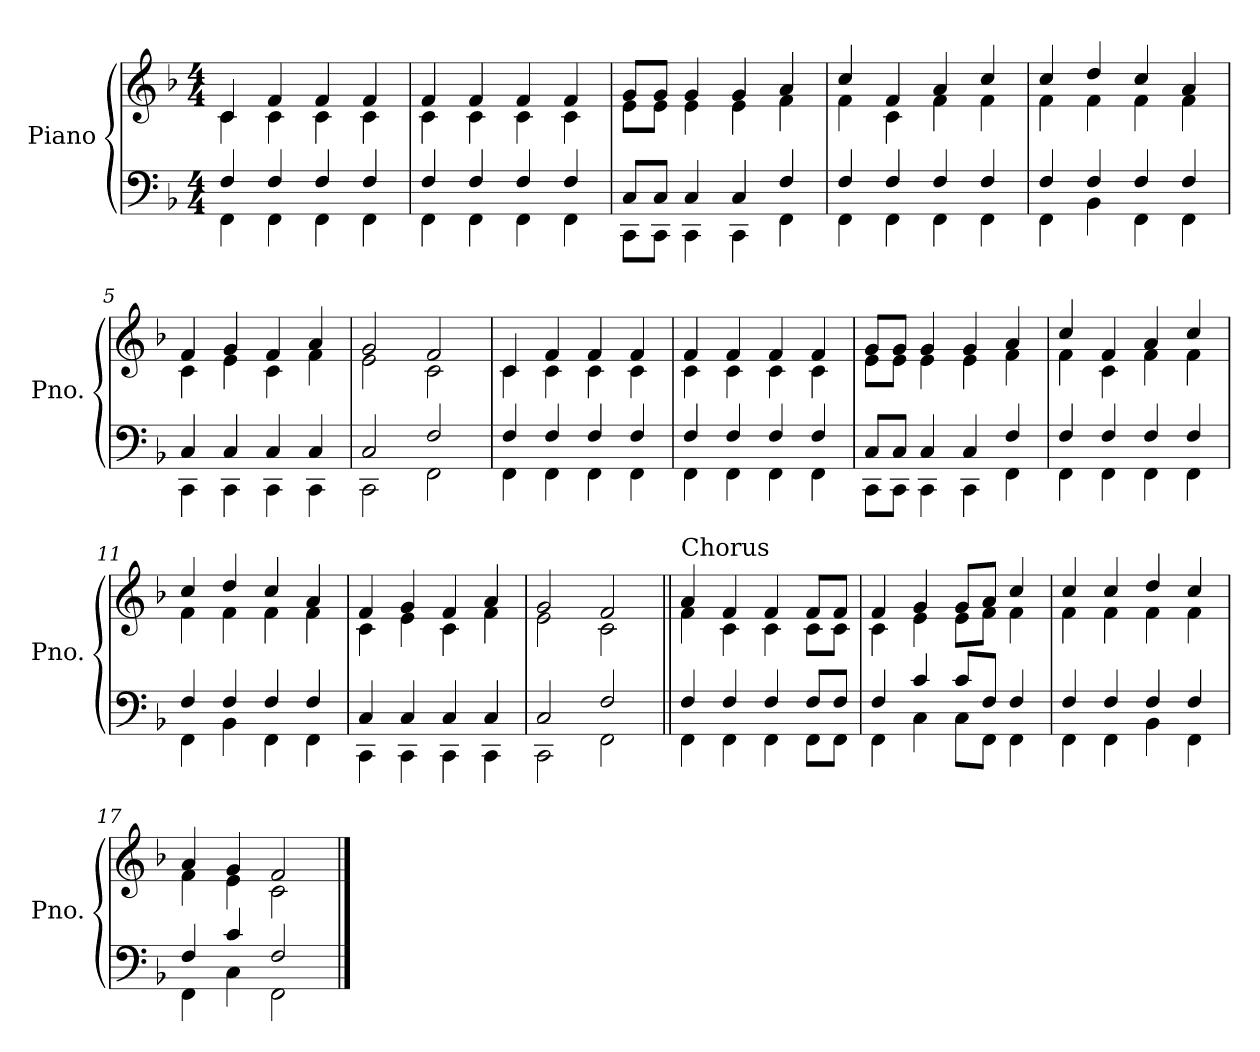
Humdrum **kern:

**kern	**kern
*part1	*part1
*staff2	*staff1
*I"Piano	*
*I'Pno.	*
*clefF4	*clefG2
*k[b-]	*k[b-]
*M4/4	*M4/4
=	=
*^	*^
4F/	4FF\	4c/	4c\
4F/	4FF\	4f/	4c\
4F/	4FF\	4f/	4c\
4F/	4FF\	4f/	4c\
=1	=1	=1	=1
4F/	4FF\	4f/	4c\
4F/	4FF\	4f/	4c\
4F/	4FF\	4f/	4c\
4F/	4FF\	4f/	4c\
=2	=2	=2	=2
8C/L	8CC\L	8g/L	8e\L
8C/J	8CC\J	8g/J	8e\J
4C/	4CC\	4g/	4e\
4C/	4CC\	4g/	4e\
4F/	4FF\	4a/	4f\
=3	=3	=3	=3
4F/	4FF\	4cc/	4f\
4F/	4FF\	4f/	4c\
4F/	4FF\	4a/	4f\
4F/	4FF\	4cc/	4f\
=4	=4	=4	=4
4F/	4FF\	4cc/	4f\
4F/	4BB-\	4dd/	4f\
4F/	4FF\	4cc/	4f\
4F/	4FF\	4a/	4f\
=5	=5	=5	=5
4C/	4CC\	4f/	4c\
4C/	4CC\	4g/	4e\
4C/	4CC\	4f/	4c\
4C/	4CC\	4a/	4f\
=6	=6	=6	=6
2C/	2CC\	2g/	2e\
2F/	2FF\	2f/	2c\
=7	=7	=7	=7
4F/	4FF\	4c/	4c\
4F/	4FF\	4f/	4c\
4F/	4FF\	4f/	4c\
4F/	4FF\	4f/	4c\
!!LO:LB:g=z	!!
=8	=8	=8	=8
4F/	4FF\	4f/	4c\
4F/	4FF\	4f/	4c\
4F/	4FF\	4f/	4c\
4F/	4FF\	4f/	4c\
=9	=9	=9	=9
8C/L	8CC\L	8g/L	8e\L
8C/J	8CC\J	8g/J	8e\J
4C/	4CC\	4g/	4e\
4C/	4CC\	4g/	4e\
4F/	4FF\	4a/	4f\
=10	=10	=10	=10
4F/	4FF\	4cc/	4f\
4F/	4FF\	4f/	4c\
4F/	4FF\	4a/	4f\
4F/	4FF\	4cc/	4f\
=11	=11	=11	=11
4F/	4FF\	4cc/	4f\
4F/	4BB-\	4dd/	4f\
4F/	4FF\	4cc/	4f\
4F/	4FF\	4a/	4f\
=12	=12	=12	=12
4C/	4CC\	4f/	4c\
4C/	4CC\	4g/	4e\
4C/	4CC\	4f/	4c\
4C/	4CC\	4a/	4f\
=13	=13	=13	=13
2C/	2CC\	2g/	2e\
2F/	2FF\	2f/	2c\
=14||	=14||	=14||	=14||
!	!	!LO:TX:a:t=Chorus	!
4F/	4FF\	4a/	4f\
4F/	4FF\	4f/	4c\
4F/	4FF\	4f/	4c\
8F/L	8FF\L	8f/L	8c\L
8F/J	8FF\J	8f/J	8c\J
=15	=15	=15	=15
4F/	4FF\	4f/	4c\
4c/	4C\	4g/	4e\
8c/L	8C\L	8g/L	8e\L
8F/J	8FF\J	8a/J	8f\J
4F/	4FF\	4cc/	4f\
!!LO:LB:g=z	!!
=16	=16	=16	=16
4F/	4FF\	4cc/	4f\
4F/	4FF\	4cc/	4f\
4F/	4BB-\	4dd/	4f\
4F/	4FF\	4cc/	4f\
=17	=17	=17	=17
4F/	4FF\	4a/	4f\
4c/	4C\	4g/	4e\
2F/	2FF\	2f/	2c\
*v	*v	*	*
*	*v	*v
==	==
*-	*-
